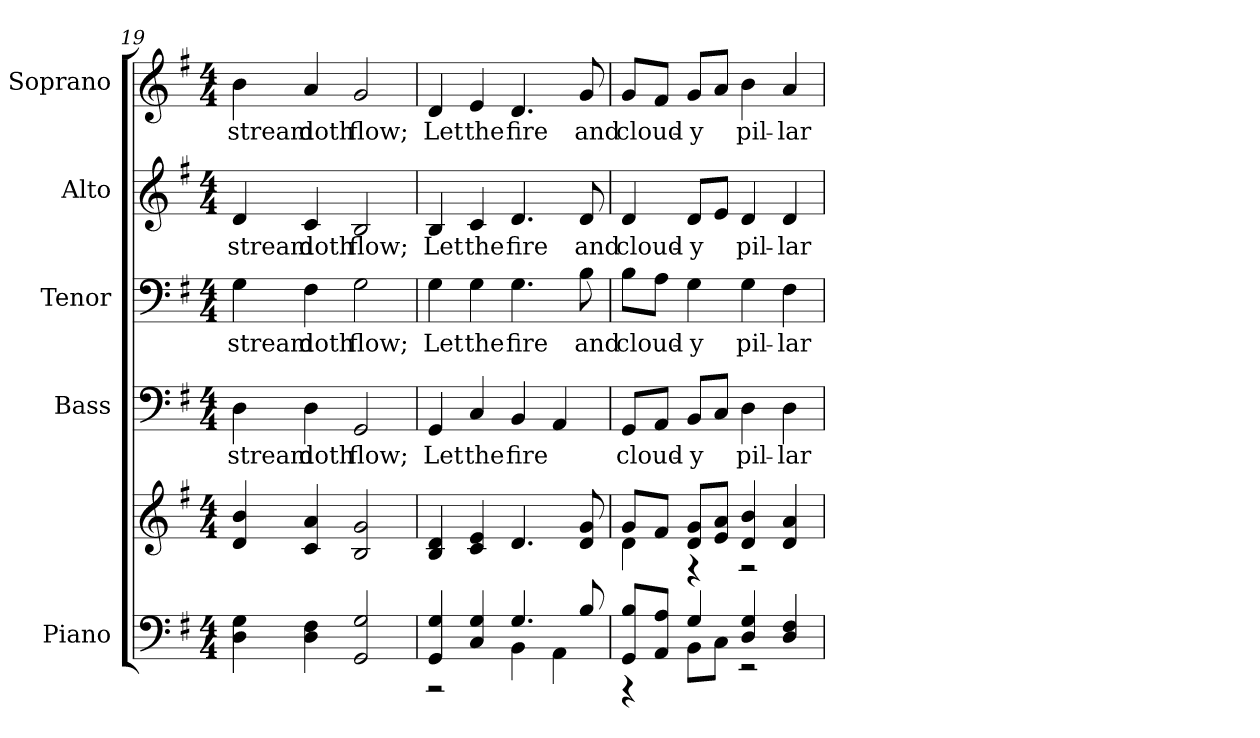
**kern	**kern	**kern	**text	**kern	**text	**kern	**text	**kern	**text
*part5	*part5	*part4	*part4	*part3	*part3	*part2	*part2	*part1	*part1
*staff6	*staff5	*staff4	*staff4	*staff3	*staff3	*staff2	*staff2	*staff1	*staff1
*I"Piano	*	*I"Bass	*	*I"Tenor	*	*I"Alto	*	*I"Soprano	*
*I'Pno.	*	*I'B.	*	*I'T.	*	*I'A.	*	*I'S.	*
*clefF4	*clefG2	*clefF4	*	*clefF4	*	*clefG2	*	*clefG2	*
*k[f#]	*k[f#]	*k[f#]	*	*k[f#]	*	*k[f#]	*	*k[f#]	*
*G:	*G:	*G:	*	*G:	*	*G:	*	*G:	*
*M4/4	*M4/4	*M4/4	*	*M4/4	*	*M4/4	*	*M4/4	*
=19	=19	=19	=19	=19	=19	=19	=19	=19	=19
!	!	!	!LO:LY:b:color=#000000	!	!	!	!	!	!
!	!	!	!	!	!LO:LY:b:color=#000000	!	!	!	!
!	!	!	!	!	!	!	!LO:LY:b:color=#000000	!	!
!	!	!	!	!	!	!	!	!	!LO:LY:b:color=#000000
4Di\ 4Gi	4di/ 4bi	4Di\	stream	4Gi\	stream	4di/	stream	4bi\	stream
!	!	!	!LO:LY:b:color=#000000	!	!	!	!	!	!
!	!	!	!	!	!LO:LY:b:color=#000000	!	!	!	!
!	!	!	!	!	!	!	!LO:LY:b:color=#000000	!	!
!	!	!	!	!	!	!	!	!	!LO:LY:b:color=#000000
4Di\ 4F#i	4ci/ 4ai	4Di\	doth	4F#i\	doth	4ci/	doth	4ai/	doth
!	!	!	!LO:LY:b:color=#000000	!	!	!	!	!	!
!	!	!	!	!	!LO:LY:b:color=#000000	!	!	!	!
!	!	!	!	!	!	!	!LO:LY:b:color=#000000	!	!
!	!	!	!	!	!	!	!	!	!LO:LY:b:color=#000000
2GGi/ 2Gi	2Bi/ 2gi	2GGi/	flow;	2Gi\	flow;	2Bi/	flow;	2gi/	flow;
=20	=20	=20	=20	=20	=20	=20	=20	=20	=20
*^	*	*	*	*	*	*	*	*	*
!	!	!	!	!LO:LY:b:color=#000000	!	!	!	!	!	!
!	!	!	!	!	!	!LO:LY:b:color=#000000	!	!	!	!
!	!	!	!	!	!	!	!	!LO:LY:b:color=#000000	!	!
!	!	!	!	!	!	!	!	!	!	!LO:LY:b:color=#000000
4GGi/ 4Gi	2r	4Bi/ 4di	4GGi/	Let	4Gi\	Let	4Bi/	Let	4di/	Let
!	!	!	!	!LO:LY:b:color=#000000	!	!	!	!	!	!
!	!	!	!	!	!	!LO:LY:b:color=#000000	!	!	!	!
!	!	!	!	!	!	!	!	!LO:LY:b:color=#000000	!	!
!	!	!	!	!	!	!	!	!	!	!LO:LY:b:color=#000000
4Ci/ 4Gi	.	4ci/ 4ei	4Ci/	the	4Gi\	the	4ci/	the	4ei/	the
!	!	!	!	!LO:LY:b:color=#000000	!	!	!	!	!	!
!	!	!	!	!	!	!LO:LY:b:color=#000000	!	!	!	!
!	!	!	!	!	!	!	!	!LO:LY:b:color=#000000	!	!
!	!	!	!	!	!	!	!	!	!	!LO:LY:b:color=#000000
4.Gi/	4BBi\	4.di/	4BBi/	fire	4.Gi\	fire	4.di/	fire	4.di/	fire
.	4AAi\	.	4AAi/	.	.	.	.	.	.	.
!	!	!	!	!	!	!LO:LY:b:color=#000000	!	!	!	!
!	!	!	!	!	!	!	!	!LO:LY:b:color=#000000	!	!
!	!	!	!	!	!	!	!	!	!	!LO:LY:b:color=#000000
8Bi/	.	8di/ 8gi	.	.	8Bi\	and	8di/	and	8gi/	and
!!LO:PB:g=z
=21	=21	=21	=21	=21	=21	=21	=21	=21	=21	=21
*	*	*^	*	*	*	*	*	*	*	*
!	!	!	!	!	!LO:LY:b:color=#000000	!	!	!	!	!	!
!	!	!	!	!	!	!	!LO:LY:b:color=#000000	!	!	!	!
!	!	!	!	!	!	!	!	!	!LO:LY:b:color=#000000	!	!
!	!	!	!	!	!	!	!	!	!	!	!LO:LY:b:color=#000000
8GGi/ 8BiL	4r	8gi/L	4di\	8GGi/L	cloud-	8Bi\L	cloud-	4di/	cloud-	8gi/L	cloud-
8AAi/ 8AiJ	.	8f#i/J	.	8AAi/J	.	8Ai\J	.	.	.	8f#i/J	.
!	!	!	!	!	!LO:LY:b:color=#000000	!	!	!	!	!	!
!	!	!	!	!	!	!	!LO:LY:b:color=#000000	!	!	!	!
!	!	!	!	!	!	!	!	!	!LO:LY:b:color=#000000	!	!
!	!	!	!	!	!	!	!	!	!	!	!LO:LY:b:color=#000000
4Gi/	8BBi\L	8di/ 8giL	4r	8BBi/L	-y	4Gi\	-y	8di/L	-y	8gi/L	-y
.	8Ci\J	8ei/ 8aiJ	.	8Ci/J	.	.	.	8ei/J	.	8ai/J	.
!	!	!	!	!	!LO:LY:b:color=#000000	!	!	!	!	!	!
!	!	!	!	!	!	!	!LO:LY:b:color=#000000	!	!	!	!
!	!	!	!	!	!	!	!	!	!LO:LY:b:color=#000000	!	!
!	!	!	!	!	!	!	!	!	!	!	!LO:LY:b:color=#000000
4Di/ 4Gi	2r	4di/ 4bi	2r	4Di\	pil-	4Gi\	pil-	4di/	pil-	4bi\	pil-
!	!	!	!	!	!LO:LY:b:color=#000000	!	!	!	!	!	!
!	!	!	!	!	!	!	!LO:LY:b:color=#000000	!	!	!	!
!	!	!	!	!	!	!	!	!	!LO:LY:b:color=#000000	!	!
!	!	!	!	!	!	!	!	!	!	!	!LO:LY:b:color=#000000
4Di/ 4F#i	.	4di/ 4ai	.	4Di\	-lar	4F#i\	-lar	4di/	-lar	4ai/	-lar
*v	*v	*	*	*	*	*	*	*	*	*	*
*	*v	*v	*	*	*	*	*	*	*	*
=	=	=	=	=	=	=	=	=	=
*-	*-	*-	*-	*-	*-	*-	*-	*-	*-
